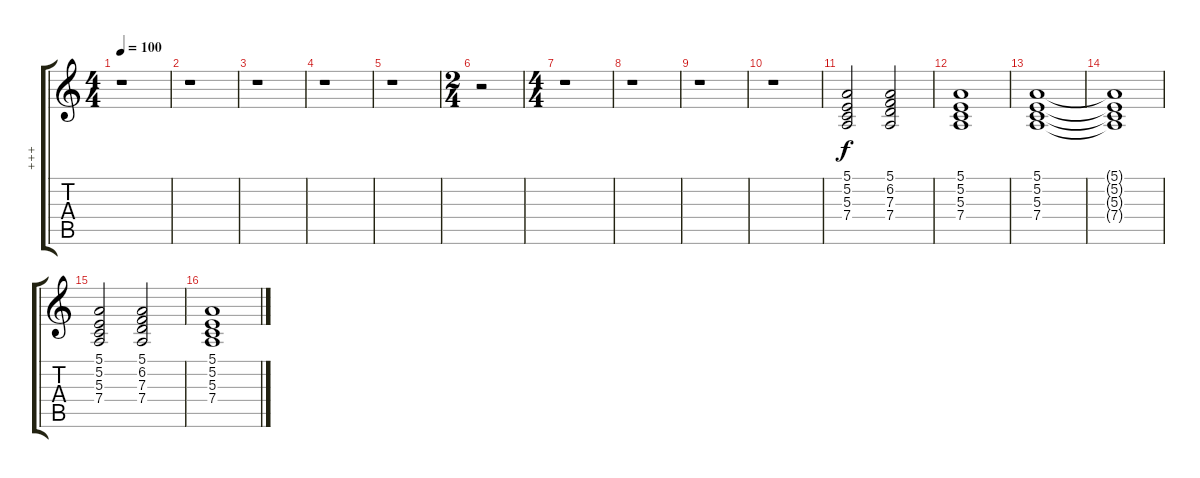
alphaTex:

\track ("+++" "+++") {instrument pad2warm}
\staff {score tabs}
\tuning (E4 B3 G3 D3 A2 E2) {hide}
\ts (4 4)
\tempo 100
\clef g2
\ks c
r.1{dy f} |
r.1 |
r.1 |
r.1 |
r.1 |
\ts (2 4)
r.2 |
\ts (4 4)
r.1 |
r.1 |
r.1 |
r.1 |
(5.1 5.2 5.3 7.4).2{volume 9} (5.1 6.2 7.3 7.4).2{volume 9} |
(5.1 5.2 5.3 7.4).1{volume 9} |
(5.1 5.2 5.3 7.4).1{volume 9} |
(5.1{t} 5.2{t} 5.3{t} 7.4{t}).1 |
(5.1 5.2 5.3 7.4).2{volume 9} (5.1 6.2 7.3 7.4).2{volume 9} |
(5.1 5.2 5.3 7.4).1{volume 9}
